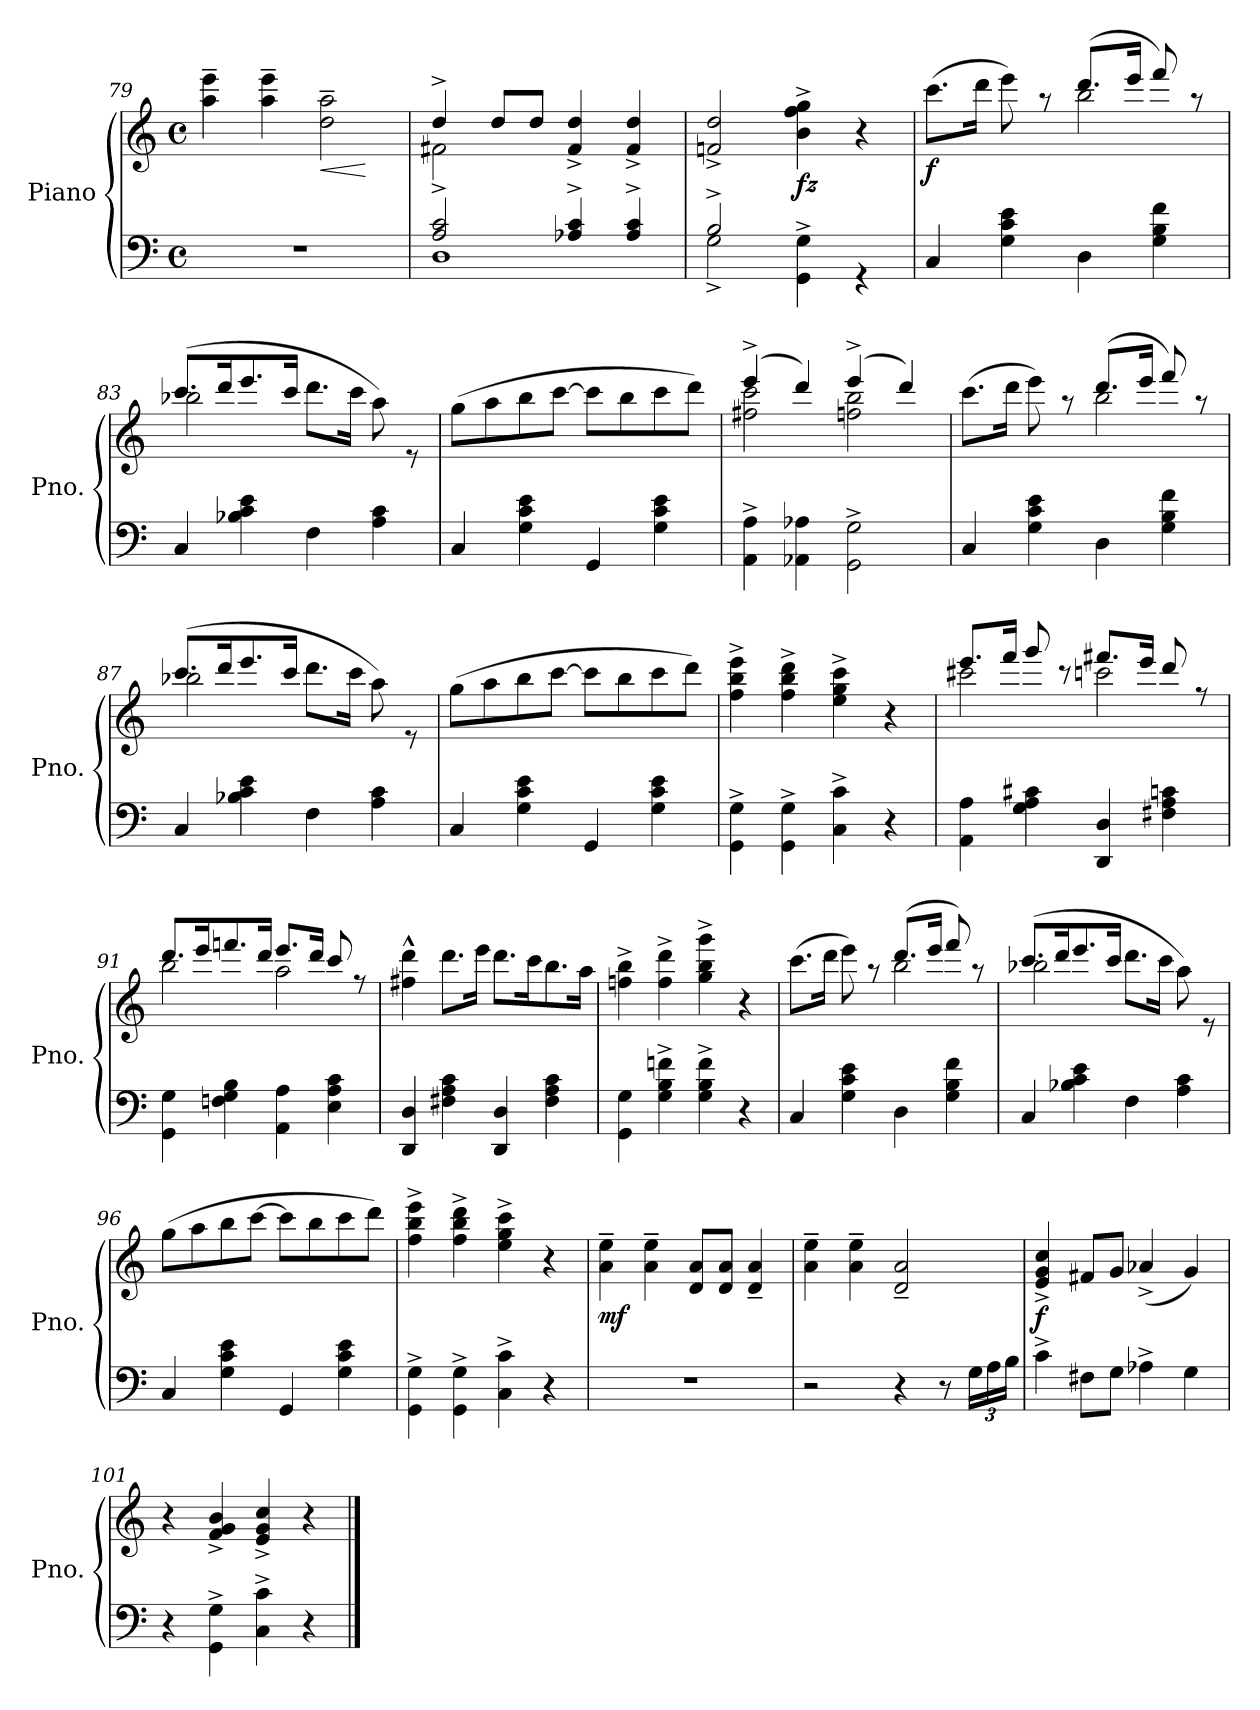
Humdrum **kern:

**kern	**kern	**dynam
*part1	*part1	*part1
*staff2	*staff1	*staff1/2
*I"Piano	*	*
*I'Pno.	*	*
*clefF4	*clefG2	*
*k[]	*k[]	*
*M4/4	*M4/4	*
*met(c)	*met(c)	*
=79	=79	=79
1r	4aa\~ 4eee\~	.
.	4aa\~ 4eee\~	.
!	!	!LO:HP:b
.	2dd\~ 2aa\~	<
.	.	[
=80	=80	=80
*^	*^	*
2A/^ 2c/^	1D	4dd^/	2f#X\	.
.	.	8dd/L	.	.
.	.	8dd/J	.	.
4A-X/^ 4c/^	.	4f#/^ 4dd/^	2ryy	.
4A-/^ 4c/^	.	4f#/^ 4dd/^	.	.
*	*	*v	*v	*
=81	=81	=81	=81
2B^/	2G^\	2fn/^ 2dd/^	.
!	!	!	!LO:DY:b
4GG\^ 4G\^	2ryy	4b\^ 4ff\^ 4gg\^	fz
4rGG	.	4r	.
*v	*v	*	*
!!LO:LB:g=z
=82	=82	=82
*	*^	*
!	!	!	!LO:DY:b
4C/	(>8.ccc\L	2ryy	f
.	16ddd\Jk	.	.
4G\ 4c\ 4e\	8eee\)	.	.
.	8raa	.	.
4D\	(>8.ddd/L	2bb\	.
.	16eee/Jk	.	.
4G\ 4B\ 4f\	8fff/)	.	.
.	8raa	.	.
=83	=83	=83	=83
4C/	(>8.ccc/L	2bb-X\	.
.	16ddd/K	.	.
4B-X\ 4c\ 4e\	8.eee/	.	.
.	16ccc/Jk	.	.
4F\	8.ddd\L	2ryy	.
.	16ccc\Jk	.	.
4A\ 4c\	8aa\)	.	.
.	8re	.	.
*	*v	*v	*
=84	=84	=84
4C/	(>8gg\L	.
.	8aa\	.
4G\ 4c\ 4e\	8bb\	.
.	[8ccc\J	.
4GG/	8ccc\L]	.
.	8bb\	.
4G\ 4c\ 4e\	8ccc\	.
.	8ddd\J)	.
=85	=85	=85
*	*^	*
4AA\^ 4A\^	(>4eee^/	2ff#X\ 2ccc\	.
4AA-X\ 4A-X\	4ddd/)	.	.
2GG\^ 2G\^	(>4eee^/	2ffn\ 2bb\	.
.	4ddd/)	.	.
!!LO:PB:g=z	!!
=86	=86	=86	=86
4C/	(>8.ccc\L	2ryy	.
.	16ddd\Jk	.	.
4G\ 4c\ 4e\	8eee\)	.	.
.	8raa	.	.
4D\	(>8.ddd/L	2bb\	.
.	16eee/Jk	.	.
4G\ 4B\ 4f\	8fff/)	.	.
.	8raa	.	.
=87	=87	=87	=87
4C/	(>8.ccc/L	2bb-X\	.
.	16ddd/K	.	.
4B-X\ 4c\ 4e\	8.eee/	.	.
.	16ccc/Jk	.	.
4F\	8.ddd\L	2ryy	.
.	16ccc\Jk	.	.
4A\ 4c\	8aa\)	.	.
.	8re	.	.
*	*v	*v	*
=88	=88	=88
4C/	(>8gg\L	.
.	8aa\	.
4G\ 4c\ 4e\	8bb\	.
.	[8ccc\J	.
4GG/	8ccc\L]	.
.	8bb\	.
4G\ 4c\ 4e\	8ccc\	.
.	8ddd\J)	.
=89	=89	=89
4GG\^ 4G\^	4ff\^ 4bb\^ 4eee\^	.
4GG\^ 4G\^	4ff\^ 4bb\^ 4ddd\^	.
4C\^ 4c\^	4ee\^ 4gg\^ 4ccc\^	.
4r	4r	.
!!LO:LB:g=z
=90	=90	=90
*	*^	*
4AA\ 4A\	8.eee/L	2ccc#X\	.
.	16fff/Jk	.	.
4G\ 4A\ 4c#X\	8ggg/	.	.
.	8rccc	.	.
4DD/ 4D/	8.fff#X/L	2cccn\	.
.	16eee/Jk	.	.
4F#X\ 4A\ 4cn\	8ddd/	.	.
.	8rff	.	.
=91	=91	=91	=91
4GG\ 4G\	8.ddd/L	2bb\	.
.	16eee/K	.	.
4Fn\ 4G\ 4B\	8.fffn/	.	.
.	16ddd/Jk	.	.
4AA\ 4A\	8.eee/L	2aa\	.
.	16ddd/Jk	.	.
4E\ 4A\ 4c\	8ccc/	.	.
.	8rff	.	.
*	*v	*v	*
=92	=92	=92
4DD/ 4D/	4ff#X\^^ 4ddd\^^	.
4F#X\ 4A\ 4c\	8.ddd\L	.
.	16eee\Jk	.
4DD/ 4D/	8.ddd\L	.
.	16ccc\K	.
4F#\ 4A\ 4c\	8.bb\	.
.	16aa\Jk	.
=93	=93	=93
4GG\ 4G\	4ffn\^ 4bb\^	.
4G\^ 4B\^ 4fn\^	4ff\^ 4ddd\^	.
4G\^ 4B\^ 4f\^	4gg\^ 4bb\^ 4ggg\^	.
4r	4r	.
!!LO:LB:g=z
=94	=94	=94
*	*^	*
4C/	(>8.ccc\L	2ryy	.
.	16ddd\Jk	.	.
4G\ 4c\ 4e\	8eee\)	.	.
.	8raa	.	.
4D\	(>8.ddd/L	2bb\	.
.	16eee/Jk	.	.
4G\ 4B\ 4f\	8fff/)	.	.
.	8raa	.	.
=95	=95	=95	=95
4C/	(>8.ccc/L	2bb-X\	.
.	16ddd/K	.	.
4B-X\ 4c\ 4e\	8.eee/	.	.
.	16ccc/Jk	.	.
4F\	8.ddd\L	2ryy	.
.	16ccc\Jk	.	.
4A\ 4c\	8aa\)	.	.
.	8re	.	.
*	*v	*v	*
=96	=96	=96
4C/	(>8gg\L	.
.	8aa\	.
4G\ 4c\ 4e\	8bb\	.
.	[8ccc\J	.
4GG/	8ccc\L]	.
.	8bb\	.
4G\ 4c\ 4e\	8ccc\	.
.	8ddd\J)	.
=97	=97	=97
4GG\^ 4G\^	4ff\^ 4bb\^ 4eee\^	.
4GG\^ 4G\^	4ff\^ 4bb\^ 4ddd\^	.
4C\^ 4c\^	4ee\^ 4gg\^ 4ccc\^	.
4r	4r	.
!!LO:LB:g=z
=98	=98	=98
!	!	!LO:DY:b
1r	4a\~ 4ee\~	mf
.	4a\~ 4ee\~	.
.	8d/ 8a/L	.
.	8d/ 8a/J	.
.	4d/~ 4a/~	.
=99	=99	=99
2r	4a\~ 4ee\~	.
.	4a\~ 4ee\~	.
4r	2d/~ 2a/~	.
8r	.	.
*Xbrackettup	*	*
24G\LL	.	.
24A\	.	.
24B\JJ	.	.
=100	=100	=100
!	!	!LO:DY:b
4c^\	4e/^ 4g/^ 4cc/^	f
8F#X\L	8f#X/L	.
8G\J	8g/J	.
4A-X^\	(<4a-X^/	.
4G\	4g/)	.
=101	=101	=101
4r	4r	.
4GG\^ 4G\^	4f/^ 4g/^ 4b/^	.
4C\^ 4c\^	4e/^ 4g/^ 4cc/^	.
4r	4r	.
==	==	==
*-	*-	*-
